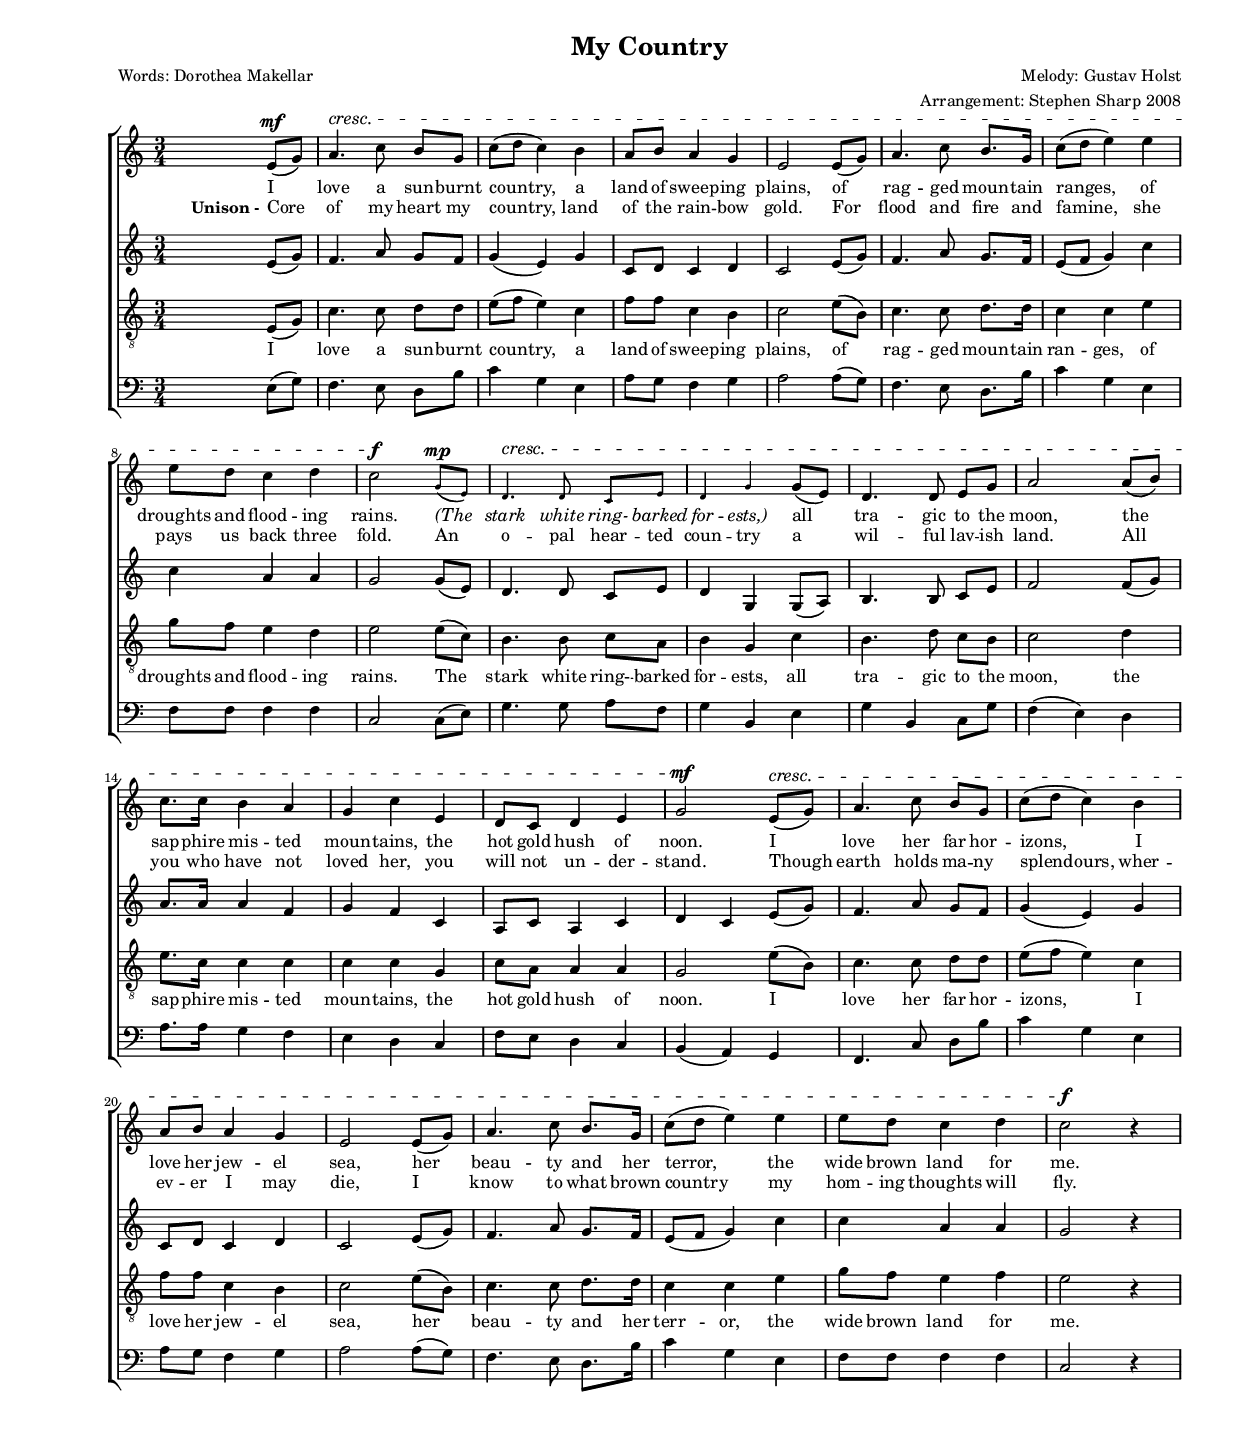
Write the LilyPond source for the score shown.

% Original from John Lemcke

\version "2.12.1"

\include "english.ly"

\header {
  title = "My Country"
  composer = "Melody: Gustav Holst"
  arranger = "Arrangement: Stephen Sharp 2008"
  poet = "Words: Dorothea Makellar"
  % Remove default LilyPond tagline
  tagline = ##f
}

\paper {
  ragged-last-bottom = ##t
  top-margin = 5\mm
  bottom-margin = 5\mm
  line-width = 180\mm
  left-margin = 20\mm
}

#(set-global-staff-size 14)

global = {
  \key c \major
  \time 3/4
}

soprano = \relative c'' {
  \global
  % Music follows here.
  \crescTextCresc
  s2 e,8^\mf( g) |
  a4.^\< c8\noBeam b g | c( d c4) b | a8 b a4 g | e2 e8( g) |
  a4. c8\noBeam b8. g16 | c8( d e4) e | e8 d c4 d | c2^\f
  %\set fontSize = #-2
  \override NoteHead #'font-size = #-4
  \override Stem #'font-size = #-4
  %\override Stem #'length-fraction = #(magstep -2)
  g8^\mp( e) |
  d4.^\< d8\noBeam c e | d4 g
  %\override Stem #'length-fraction = #(magstep 0)
  %\set fontSize = #0
  \override Stem #'font-size = #0
  \override NoteHead #'font-size = #0
  g8( e) |d4. d8\noBeam e g | a2 a8( b) |
  c8. c16 b4 a | g c e, |d8 c d4 e | g2^\mf e8^\<( g) |
  a4. c8\noBeam b g | c( d c4) b | a8 b a4 g | e2 e8( g) |
  a4. c8\noBeam b8. g16 | c8( d e4) e | e8 d c4 d | c2^\f r4 |
}

alto = \relative c' {
  \global
  % Music follows here.
  s2 e8( g) |
  f4. a8\noBeam g f | g4( e) g | c,8 d c4 d | c2 e8( g) |
  f4. a8\noBeam g8. f16 | e8( f g4) c | c a a | g2 g8( e) |
  d4. d8\noBeam c e | d4 g, g8( a) | b4. b8\noBeam c e | f2 f8( g) |
  a8. a16 a4 f | g f c |a8 c a4 c | d4 c e8( g) |
  f4. a8\noBeam g f | g4( e) g | c,8 d c4 d | c2 e8( g) |
  f4. a8\noBeam g8. f16 | e8( f g4) c | c a a | g2 r4 |
}

tenor = \relative c {
  \global
  % Music follows here.
  s2 e8( g) |
  c4. c8\noBeam d d | e( f e4) c | f8 f c4 b | c2 e8( b) |
  c4. c8\noBeam d8. d16 | c4 c e | g8 f e4 d | e2 e8( c) |
  b4. b8\noBeam c a | b4 g c | b4. d8\noBeam c b | c2 d4 |
  e8. c16 c4 c | c c g | c8 a a4 a | g2 e'8( b)
  c4. c8\noBeam d d | e( f e4) c | f8 f c4 b | c2 e8( b) |
  c4. c8\noBeam d8. d16 | c4 c e | g8 f e4 f | e2 r4 |
}

bass = \relative c {
  \global
  % Music follows here.
  s2 e8( g) |
  f4. e8\noBeam d b' | c4 g e | a8 g f4 g | a2 a8( g) |
  f4. e8\noBeam d8. b'16 | c4 g e | f8 f f4 f | c2 c8( e) |
  g4. g8\noBeam a f | g4 b, e | g b, c8 g' | f4( e) d |
  a'8. a16 g4 f | e d c | f8 e d4 c | b( a) g |
  f4. c'8\noBeam d b' | c4 g e | a8 g f4 g | a2 a8( g) |
  f4. e8\noBeam d8. b'16 | c4 g e | f8 f f4 f | c2 r4 |
}

sopranoVerseOne = \lyricmode {
  % Lyrics follow here.
  I love a sun -- burnt country,
  a land of sweep -- ing plains,
  of rag -- ged moun -- tain ranges,
  of droughts and flood -- ing rains.
  \markup {\italic (The }
    \markup {\italic stark }
    \markup {\italic white }
    \markup {\italic ring-}
    \markup {\italic barked }
    \markup {\italic for } --
    \markup {\italic ests,) }
  all tra -- gic to the moon,
  the sap -- phire mis -- ted moun -- tains,
  the hot gold hush of noon.
  I love her far hor -- izons,
  I love her jew -- el sea,
  her beau -- ty and her terror,
  the wide brown land for me.
}

sopranoVerseTwo = \lyricmode {
  \set stanza = "Unison -"
  % Lyrics follow here.
  Core of my heart my country,
  land of the rain -- bow gold.
  For flood and fire and famine,
  she pays us back three fold.
  An o -- pal hear -- ted coun -- try
  a wil -- ful lav -- ish land.
  All you who have not loved her,
  you will not un -- der -- stand.
  Though earth holds ma -- ny splendours,
  wher -- ev -- er I may die,
  I know to what brown country
  my hom -- ing thoughts will fly.
}

altoVerseOne = \lyricmode {
  \set stanza = "1."
  % Lyrics follow here.

}

altoVerseTwo = \lyricmode {
  \set stanza = "2."
  % Lyrics follow here.

}

tenorVerseOne = \lyricmode {
  % Lyrics follow here.
  I love a sun -- burnt country,
  a land of sweep -- ing plains,
  of rag -- ged moun -- tain ran -- ges,
  of droughts and flood -- ing rains.
  The stark white ring- -- barked for -- ests,
  all tra -- gic to the moon,
  the sap -- phire mis -- ted moun -- tains,
  the hot gold hush of noon.
  I love her far hor -- izons,
  I love her jew -- el sea,
  her beau -- ty and her terr -- or,
  the wide brown land for me.

}

tenorVerseTwo = \lyricmode {
  % Lyrics follow here.
  Core of my heart my country,
  land of the rain -- bow gold.
  For flood and fire and fam -- ine,
  she pays us back three fold.
  An o -- pal hear -- ted coun -- try
  a wil -- ful lav -- ish land.
  All you who have not loved her,
  you will not un -- der -- stand.
  Though earth holds ma -- ny splendours,
  wher -- ev -- er I may die,
  I know to what brown coun -- try
  my hom -- ing thoughts will fly.

}

bassVerseOne = \lyricmode {
  \set stanza = "1."
  % Lyrics follow here.

}

bassVerseTwo = \lyricmode {
  \set stanza = "2."
  % Lyrics follow here.

}

\score {
  \new ChoirStaff <<
    \new Staff \with {
      midiInstrument = "flute"
      %      instrumentName = "S."
    } { \soprano }
    \addlyrics { \sopranoVerseOne }
    \addlyrics { \sopranoVerseTwo }
    \new Staff \with {
      midiInstrument = "oboe"
      %      instrumentName = "A."
    } { \alto }
    %    \addlyrics { \altoVerseOne }
    %    \addlyrics { \altoVerseTwo }
    \new Staff \with {
      midiInstrument = "clarinet"
      %      instrumentName = "T."
    } { \clef "treble_8" \tenor }
    \addlyrics { \tenorVerseOne }
    %    \addlyrics { \tenorVerseTwo }
    \new Staff \with {
      midiInstrument = "fretless bass"
      %      instrumentName = "B."
    } { \clef bass \bass }
    %    \addlyrics { \bassVerseOne }
    %    \addlyrics { \bassVerseTwo }
  >>
  \layout { indent = 0 }
  \midi {
    \context {
      \Score
      tempoWholesPerMinute = #(ly:make-moment 76 4)
    }
  }
}
